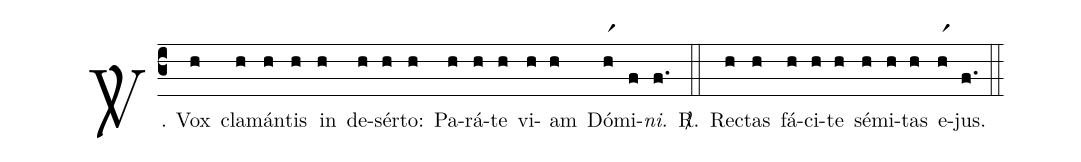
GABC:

%%
(c3)
<sp>V/</sp>. V{o}x(h) cla(h)mán(h)tis(h) in(h) de(h)sér(h)to:(h) Pa(h)rá(h)te(h) vi(h)am(h) Dó(hr1)mi(f)<i>ni.</i>(f.) <sp>R/</sp>.(::)
Rec(h)tas(h) fá(h)ci(h)te(h) sé(h)mi(h)tas(h) e(hr1)jus.(f.) (::)
